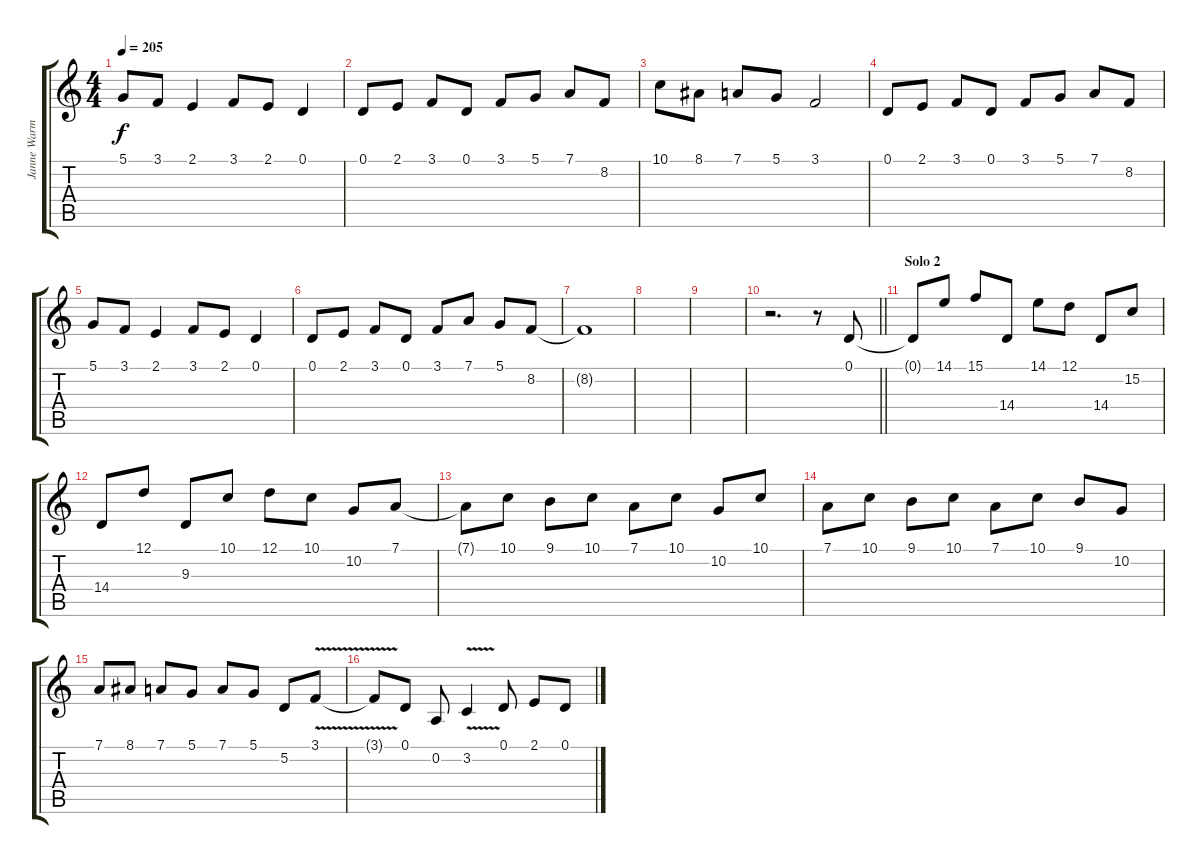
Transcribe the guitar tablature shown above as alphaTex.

\track ("Janne Warman Lead" "Janne Warm") {instrument lead2sawtooth}
\staff {score tabs}
\tuning (D4 A3 F3 C3 G2 D2) {hide}
\ts (4 4)
\tempo 205
\clef g2
\ks c
5.1.8{dy f} 3.1.8 2.1.4 3.1.8 2.1.8 0.1.4 |
0.1.8 2.1.8 3.1.8 0.1.8 3.1.8 5.1.8 7.1.8 8.2.8 |
10.1.8 8.1.8 7.1.8 5.1.8 3.1.2 |
0.1.8 2.1.8 3.1.8 0.1.8 3.1.8 5.1.8 7.1.8 8.2.8 |
5.1.8 3.1.8 2.1.4 3.1.8 2.1.8 0.1.4 |
0.1.8 2.1.8 3.1.8 0.1.8 3.1.8 7.1.8 5.1.8 8.2.8 |
8.2{t}.1 |
|
|
\barLineRight lightlight
r.2{d} r.8 0.1.8 |
\section ("" "Solo 2")
0.1{t}.8 14.1.8 15.1.8 14.4.8 14.1.8 12.1.8 14.4.8 15.2.8 |
14.4.8 12.1.8 9.3.8 10.1.8 12.1.8 10.1.8 10.2.8 7.1.8 |
7.1{t}.8 10.1.8 9.1.8 10.1.8 7.1.8 10.1.8 10.2.8 10.1.8 |
7.1.8 10.1.8 9.1.8 10.1.8 7.1.8 10.1.8 9.1.8 10.2.8 |
7.1.8 8.1.8 7.1.8 5.1.8 7.1.8 5.1.8 5.2.8 3.1{v}.8 |
3.1{t}.8 0.1.8 0.2.8 3.2{v}.4 0.1.8 2.1.8 0.1.8
